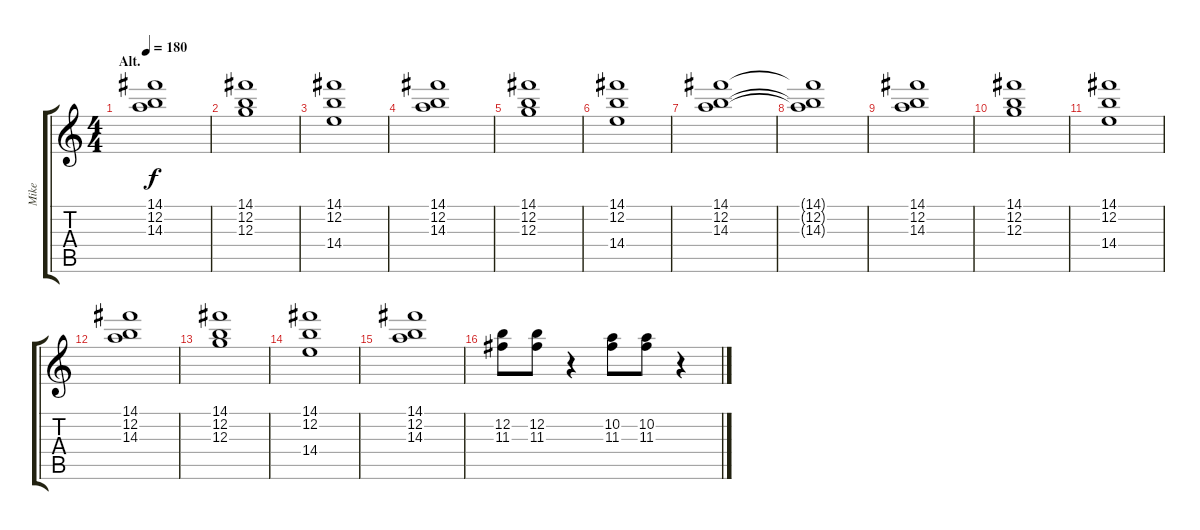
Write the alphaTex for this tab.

\track ("Mike" "Mike") {instrument acousticguitarsteel}
\staff {score tabs}
\tuning (E4 B3 G3 D3 A2 E2) {hide}
\ts (4 4)
\section ("" "Alt.")
\tempo 180
\clef g2
\ks c
(14.1 12.2 14.3).1{dy f volume 12} |
(14.1 12.2 12.3).1 |
(14.1 12.2 14.4).1 |
(14.1 12.2 14.3).1 |
(14.1 12.2 12.3).1 |
(14.1 12.2 14.4).1 |
(14.1 12.2 14.3).1 |
(14.1{t} 12.2{t} 14.3{t}).1 |
(14.1 12.2 14.3).1 |
(14.1 12.2 12.3).1 |
(14.1 12.2 14.4).1 |
(14.1 12.2 14.3).1 |
(14.1 12.2 12.3).1 |
(14.1 12.2 14.4).1 |
(14.1 12.2 14.3).1 |
(12.2 11.3).8 (12.2 11.3).8 r.4 (10.2 11.3).8 (10.2 11.3).8 r.4
